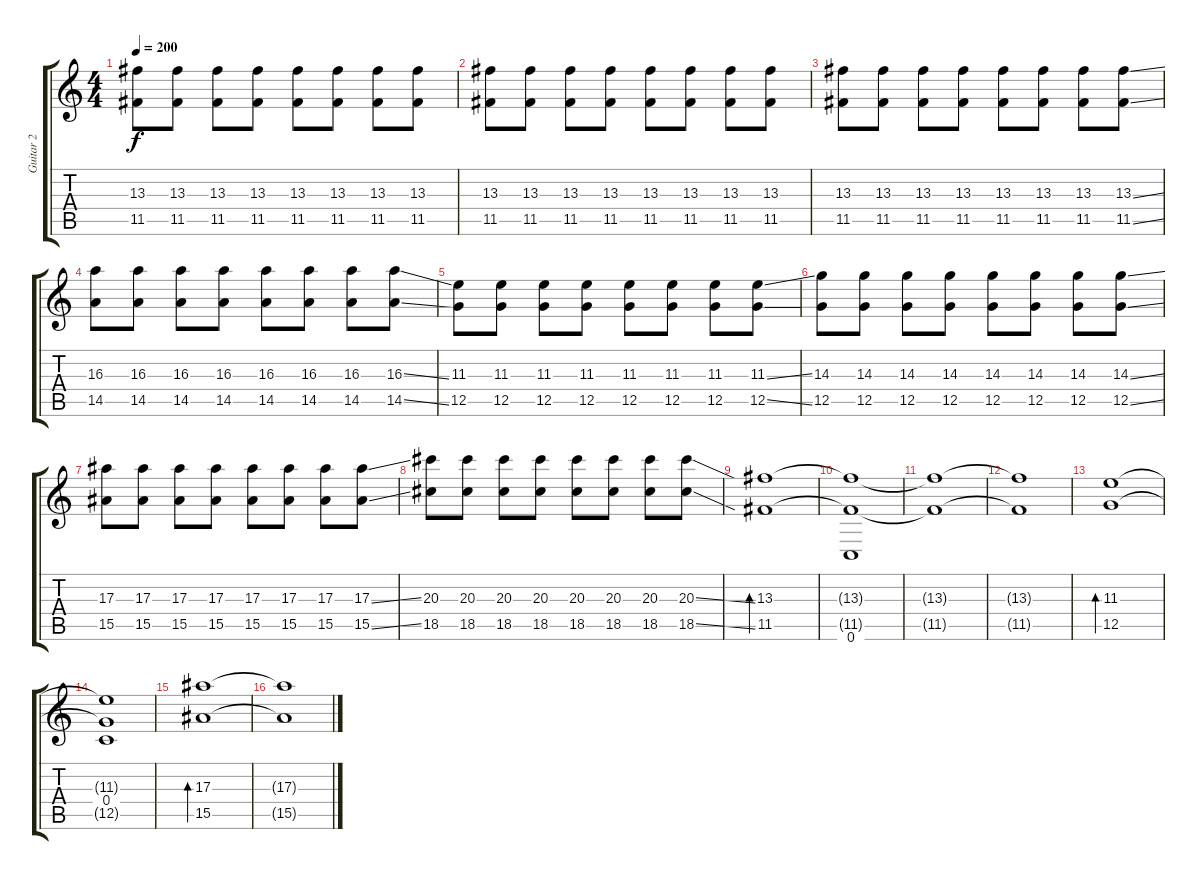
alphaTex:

\track ("Guitar 2" "Guitar 2") {instrument distortionguitar}
\staff {score tabs}
\tuning (D4 A3 F3 C3 G2 C2) {hide}
\ts (4 4)
\tempo 200
\clef g2
\ks c
(13.3 11.5).8{dy f} (13.3 11.5).8 (13.3 11.5).8 (13.3 11.5).8 (13.3 11.5).8 (13.3 11.5).8 (13.3 11.5).8 (13.3 11.5).8 |
(13.3 11.5).8 (13.3 11.5).8 (13.3 11.5).8 (13.3 11.5).8 (13.3 11.5).8 (13.3 11.5).8 (13.3 11.5).8 (13.3 11.5).8 |
(13.3 11.5).8 (13.3 11.5).8 (13.3 11.5).8 (13.3 11.5).8 (13.3 11.5).8 (13.3 11.5).8 (13.3 11.5).8 (13.3{ss} 11.5{ss}).8 |
(16.3 14.5).8 (16.3 14.5).8 (16.3 14.5).8 (16.3 14.5).8 (16.3 14.5).8 (16.3 14.5).8 (16.3 14.5).8 (16.3{ss} 14.5{ss}).8 |
(11.3 12.5).8 (11.3 12.5).8 (11.3 12.5).8 (11.3 12.5).8 (11.3 12.5).8 (11.3 12.5).8 (11.3 12.5).8 (11.3{ss} 12.5{ss}).8 |
(14.3 12.5).8 (14.3 12.5).8 (14.3 12.5).8 (14.3 12.5).8 (14.3 12.5).8 (14.3 12.5).8 (14.3 12.5).8 (14.3{ss} 12.5{ss}).8 |
(17.3 15.5).8 (17.3 15.5).8 (17.3 15.5).8 (17.3 15.5).8 (17.3 15.5).8 (17.3 15.5).8 (17.3 15.5).8 (17.3{ss} 15.5{ss}).8 |
(20.3 18.5).8 (20.3 18.5).8 (20.3 18.5).8 (20.3 18.5).8 (20.3 18.5).8 (20.3 18.5).8 (20.3 18.5).8 (20.3{ss} 18.5{ss}).8 |
(13.3 11.5).1{bd 480 instrument electricguitarclean} |
(13.3{t} 11.5{t} 0.6).1 |
(13.3{t} 11.5{t}).1 |
(13.3{t} 11.5{t}).1 |
(11.3 12.5).1{bd 480 instrument electricguitarclean} |
(11.3{t} 0.4 12.5{t}).1 |
(17.3 15.5).1{bd 480} |
(17.3{t} 15.5{t}).1
